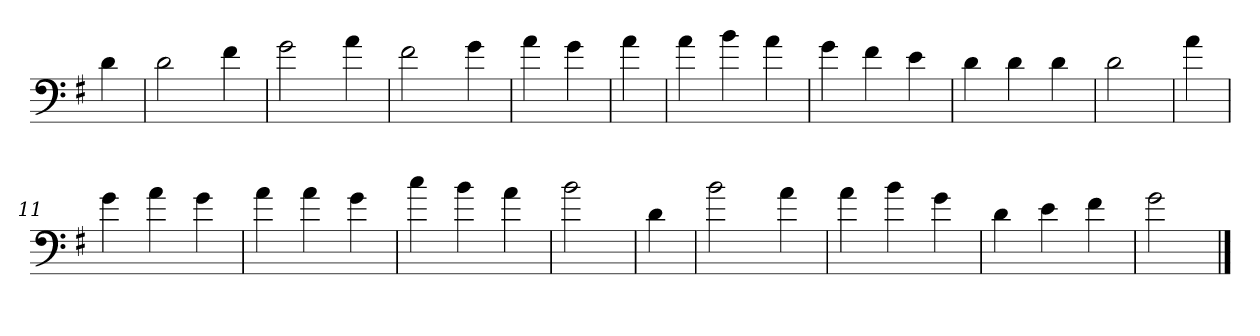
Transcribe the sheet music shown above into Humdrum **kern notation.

**kern
*part1
*staff1
*clefF4
*k[f#]
*G:
=
4d
=1
2d
4f#
=2
2g
4a
=3
2f#
4g
=4
4a
4g
=5
4a
=6
4a
4b
4a
=7
4g
4f#
4e
=8
4d
4d
4d
=9
2d
=10
4a
=11
4g
4a
4g
=12
4a
4a
4g
=13
4cc
4b
4a
=14
2b
=15
4d
=16
2b
4a
=17
4a
4b
4g
=18
4d
4e
4f#
=19
2g
==
*-
